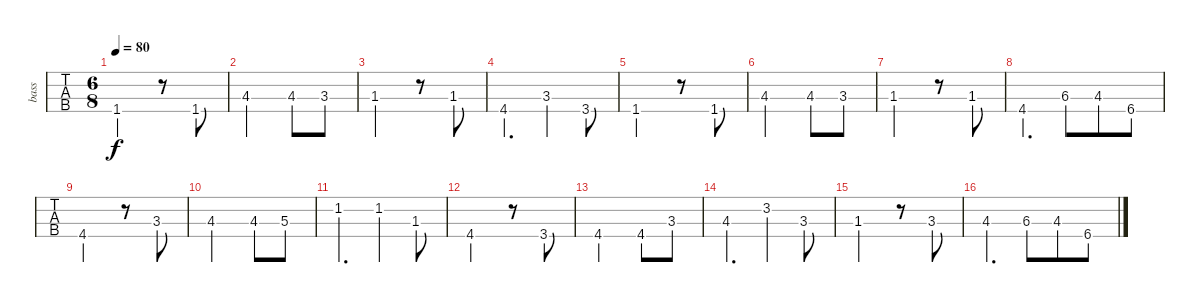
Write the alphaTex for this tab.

\track ("bass" "bass") {instrument electricbassfinger}
\staff {tabs}
\tuning (G2 D2 A1 E1) {hide}
\ts (6 8)
\tempo 80
\clef f4
\ks fminor
1.4.2{dy f} r.8 1.4.8 |
4.3.2 4.3.8 3.3.8 |
1.3.2 r.8 1.3.8 |
4.4.4{d} 3.3.4 3.4.8 |
1.4.2 r.8 1.4.8 |
4.3.2 4.3.8 3.3.8 |
1.3.2 r.8 1.3.8 |
4.4.4{d} 6.3.8 4.3.8 6.4.8 |
4.4.2 r.8 3.3.8 |
4.3.2 4.3.8 5.3.8 |
1.2.4{d} 1.2.4 1.3.8 |
4.4.2 r.8 3.4.8 |
4.4.2 4.4.8 3.3.8 |
4.3.4{d} 3.2.4 3.3.8 |
1.3.2 r.8 3.3.8 |
4.3.4{d} 6.3.8 4.3.8 6.4.8
